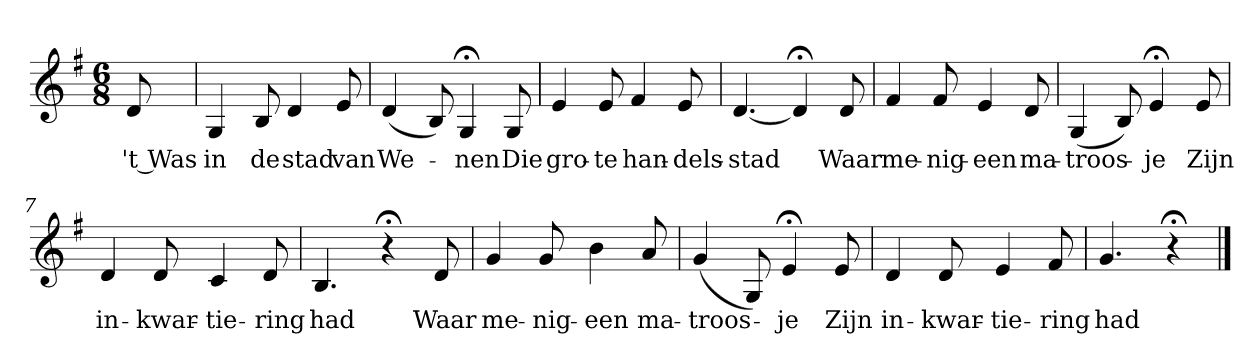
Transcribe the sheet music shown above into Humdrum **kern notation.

**kern	**text
*part1	*part1
*staff1	*staff1
*k[f#]	*
*G:	*
*M6/8	*
*MM120	*
=	=
8d	't Was
=1	=1
4G	in
8B	de
4d	stad
8e	van
=2	=2
(4d	We-
8B)	.
4G;<	-nen
8G	Die
=3	=3
4e	gro-
8e	-te
4f#	han-
8e	-dels-
=4	=4
[4.d	-stad
4d;<]	.
8d	Waar
=5	=5
4f#	me-
8f#	-nig-
4e	-een
8d	ma-
=6	=6
(4G	-troos-
8B)	.
4e;<	-je
8e	Zijn
=7	=7
4d	in-
8d	-kwar-
4c	-tie-
8d	-ring
=8	=8
4.B	had
4r;<	.
8d	Waar
=9	=9
4g	me-
8g	-nig-
4b	-een
8a	ma-
=10	=10
(4g	-troos-
8G)	.
4e;<	-je
8e	Zijn
=11	=11
4d	in-
8d	-kwar-
4e	-tie-
8f#	-ring
=12	=12
4.g	had
4r;<	.
==	==
*-	*-
